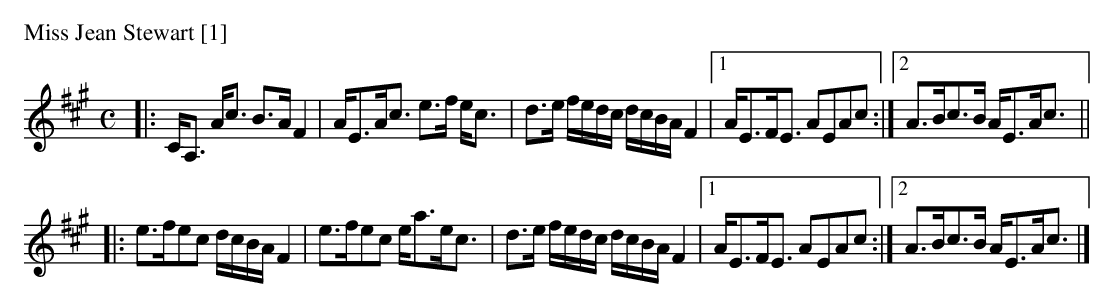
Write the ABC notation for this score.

X:1
M:C
L:1/8
P: Miss Jean Stewart [1]
K:A
|:\
C<A, A<c B>A F2 | A<EA<c e>f e<c |\
d>e f/e/d/c/ d/c/B/A/ F2 |1 A<EF<E AEAc :|2 A>Bc>B A<EA<c ||
|:\
e>fec d/c/B/A/ F2 | e>fec e<ae<c |\
d>e f/e/d/c/ d/c/B/A/ F2 |1 A<EF<E AEAc :|2 A>Bc>B A<EA<c|]
